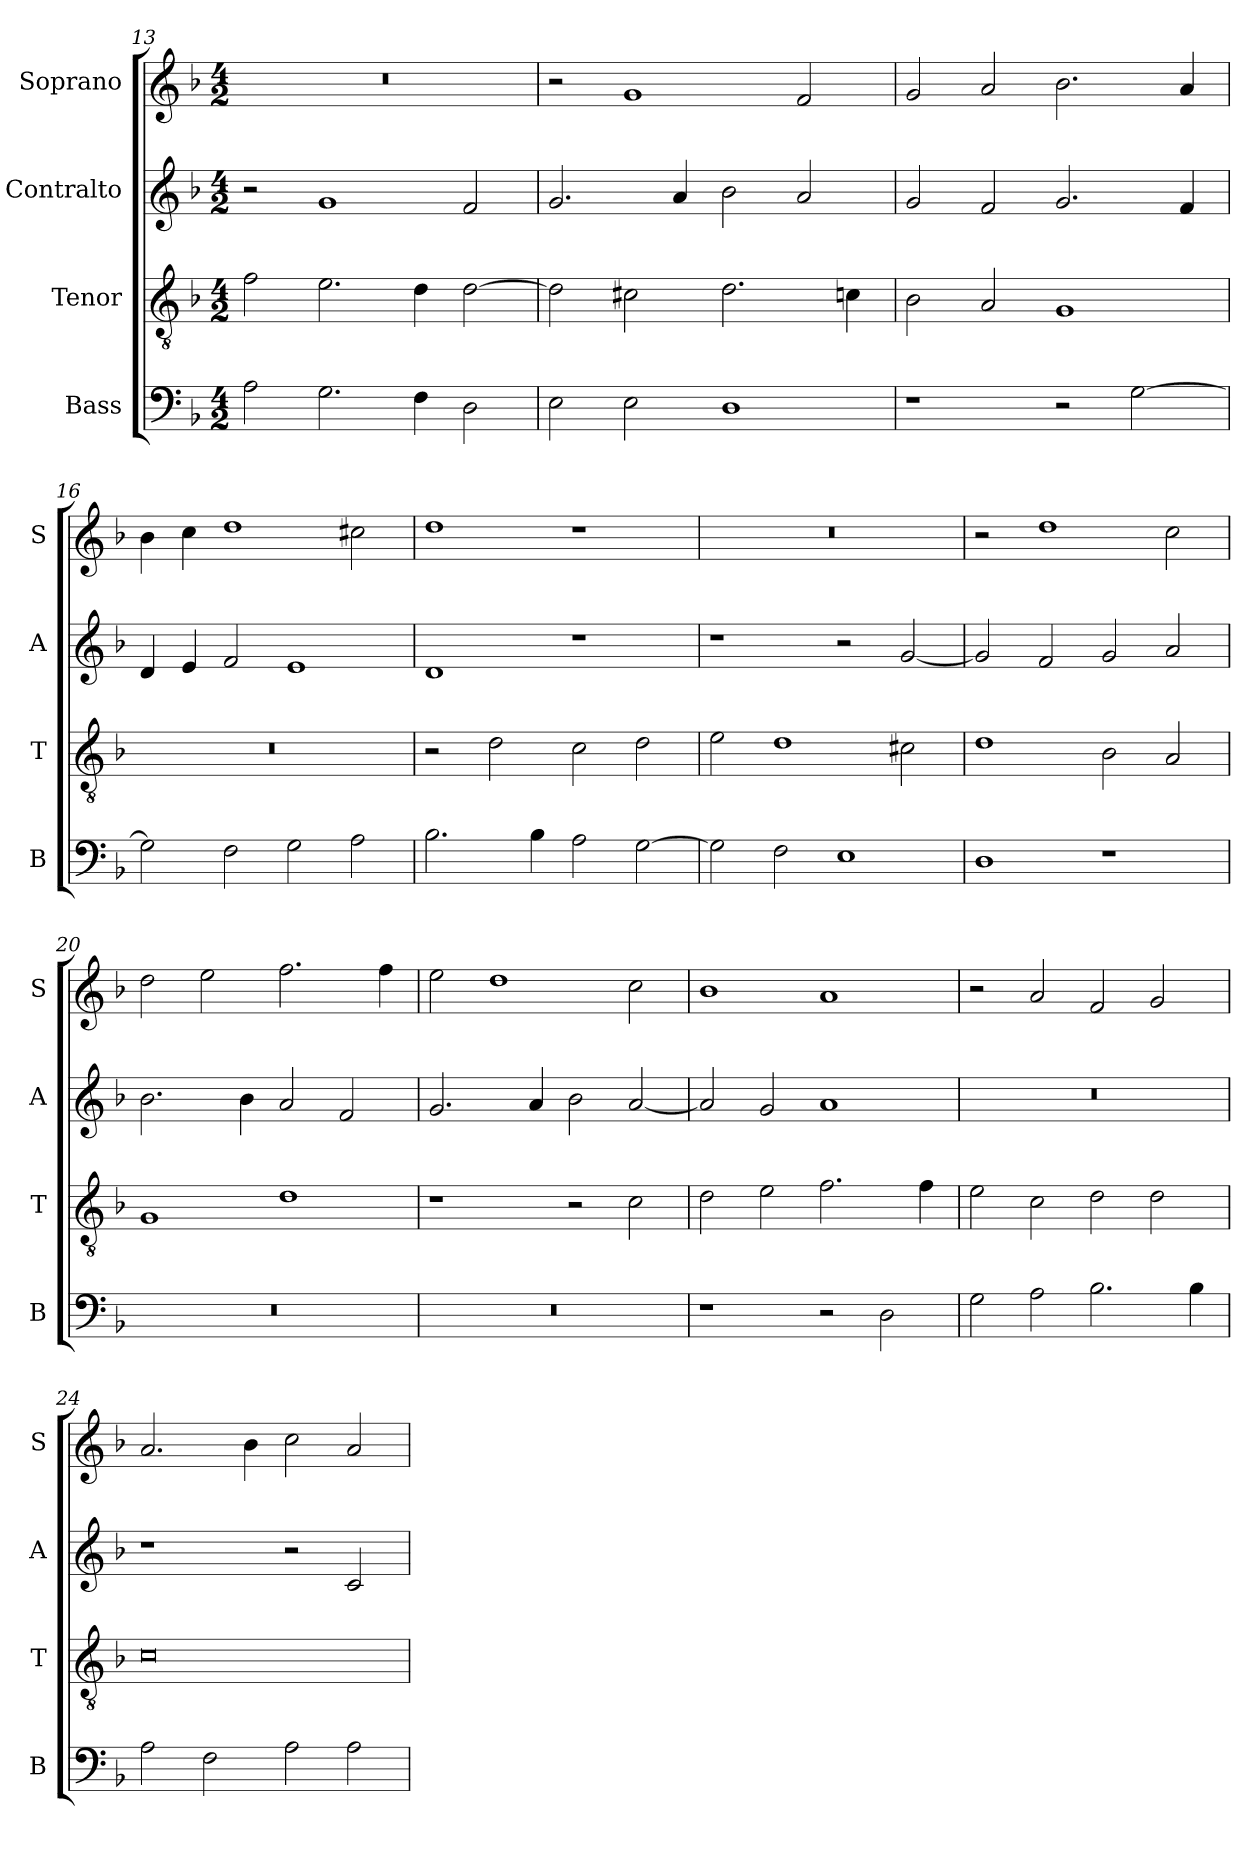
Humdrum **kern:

**kern	**kern	**kern	**kern
*part4	*part3	*part2	*part1
*staff4	*staff3	*staff2	*staff1
*I"Bass	*I"Tenor	*I"Contralto	*I"Soprano
*I'B	*I'T	*I'A	*I'S
*clefF4	*clefGv2	*clefG2	*clefG2
*k[b-]	*k[b-]	*k[b-]	*k[b-]
*D:aeo	*D:aeo	*D:aeo	*D:aeo
*M4/2	*M4/2	*M4/2	*M4/2
=13	=13	=13	=13
2A	2f	2r	0r
2.G	2.e	1g	.
4F	4d	.	.
2D	[2d	2f	.
=14	=14	=14	=14
2E	2d]	2.g	2r
2E	2c#X	.	1g
.	.	4a	.
1D	2.d	2b-	.
.	.	2a	2f
.	4cn	.	.
=15	=15	=15	=15
1r	2B-	2g	2g
.	2A	2f	2a
2r	1G	2.g	2.b-
[2G	.	.	.
.	.	4f	4a
=16	=16	=16	=16
2G]	0r	4d	4b-
.	.	4e	4cc
2F	.	2f	1dd
2G	.	1e	.
2A	.	.	2cc#X
=17	=17	=17	=17
2.B-	2r	1d	1dd
.	2d	.	.
4B-	.	.	.
2A	2c	1r	1r
[2G	2d	.	.
=18	=18	=18	=18
2G]	2e	1r	0r
2F	1d	.	.
1E	.	2r	.
.	2c#X	[2g	.
=19	=19	=19	=19
1D	1d	2g]	2r
.	.	2f	1dd
1r	2B-	2g	.
.	2A	2a	2cc
=20	=20	=20	=20
0r	1G	2.b-	2dd
.	.	.	2ee
.	.	4b-	.
.	1d	2a	2.ff
.	.	2f	.
.	.	.	4ff
=21	=21	=21	=21
0r	1r	2.g	2ee
.	.	.	1dd
.	.	4a	.
.	2r	2b-	.
.	2c	[2a	2cc
=22	=22	=22	=22
1r	2d	2a]	1b-
.	2e	2g	.
2r	2.f	1a	1a
2D	.	.	.
.	4f	.	.
=23	=23	=23	=23
2G	2e	0r	2r
2A	2c	.	2a
2.B-	2d	.	2f
.	2d	.	2g
4B-	.	.	.
=24	=24	=24	=24
2A	0c	1r	2.a
2F	.	.	.
.	.	.	4b-
2A	.	2r	2cc
2A	.	2c	2a
=	=	=	=
*-	*-	*-	*-
